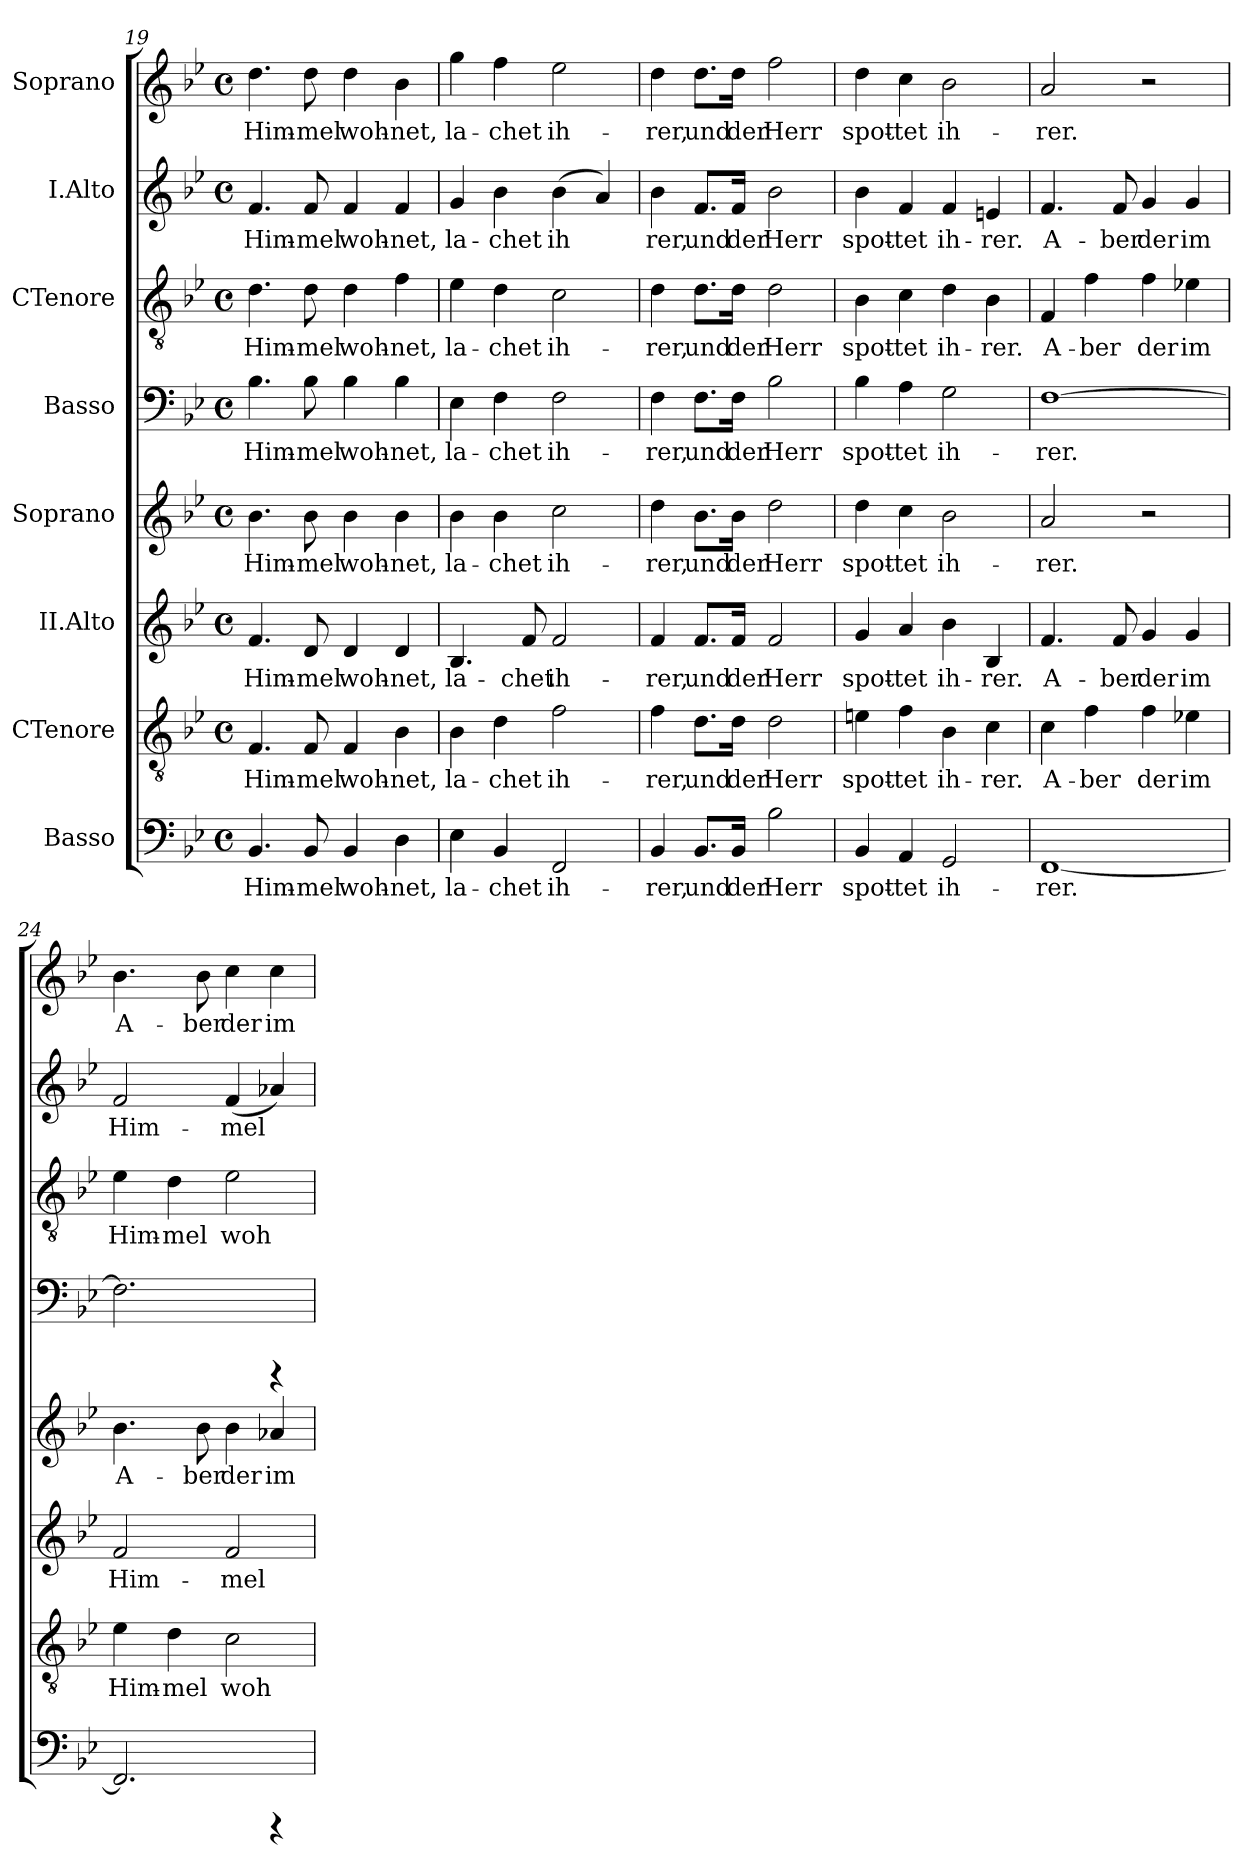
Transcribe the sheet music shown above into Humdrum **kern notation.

**kern	**text	**kern	**text	**kern	**text	**kern	**text	**kern	**text	**kern	**text	**kern	**text	**kern	**text
*part8	*part8	*part7	*part7	*part6	*part6	*part5	*part5	*part4	*part4	*part3	*part3	*part2	*part2	*part1	*part1
*staff8	*staff8	*staff7	*staff7	*staff6	*staff6	*staff5	*staff5	*staff4	*staff4	*staff3	*staff3	*staff2	*staff2	*staff1	*staff1
*I"Basso	*	*I"CTenore	*	*I"II.Alto	*	*I"Soprano	*	*I"Basso	*	*I"CTenore	*	*I"I.Alto	*	*I"Soprano	*
*clefF4	*	*clefGv2	*	*clefG2	*	*clefG2	*	*clefF4	*	*clefGv2	*	*clefG2	*	*clefG2	*
*k[b-e-]	*	*k[b-e-]	*	*k[b-e-]	*	*k[b-e-]	*	*k[b-e-]	*	*k[b-e-]	*	*k[b-e-]	*	*k[b-e-]	*
*B-:	*	*B-:	*	*B-:	*	*B-:	*	*B-:	*	*B-:	*	*B-:	*	*B-:	*
*M4/4	*	*M4/4	*	*M4/4	*	*M4/4	*	*M4/4	*	*M4/4	*	*M4/4	*	*M4/4	*
*met(c)	*	*met(c)	*	*met(c)	*	*met(c)	*	*met(c)	*	*met(c)	*	*met(c)	*	*met(c)	*
=19	=19	=19	=19	=19	=19	=19	=19	=19	=19	=19	=19	=19	=19	=19	=19
!	!LO:LY:b:cj	!	!LO:LY:b:cj	!	!LO:LY:b:rj	!	!LO:LY:b:cj	!	!LO:LY:b:cj	!	!LO:LY:b:cj	!	!LO:LY:b:rj	!	!LO:LY:b:cj
4.BB-/	Him-	4.F/	Him-	4.f/	Him-	4.b-\	Him-	4.B-\	Him-	4.d\	Him-	4.f/	Him-	4.dd\	Him-
!	!LO:LY:b:cj	!	!LO:LY:b:cj	!	!LO:LY:b:rj	!	!LO:LY:b:cj	!	!LO:LY:b:cj	!	!LO:LY:b:cj	!	!LO:LY:b:rj	!	!LO:LY:b:cj
8BB-/	-mel	8F/	-mel	8d/	-mel	8b-\	-mel	8B-\	-mel	8d\	-mel	8f/	-mel	8dd\	-mel
!	!LO:LY:b:cj	!	!LO:LY:b:cj	!	!LO:LY:b:rj	!	!LO:LY:b:cj	!	!LO:LY:b:cj	!	!LO:LY:b:cj	!	!LO:LY:b:rj	!	!LO:LY:b:cj
4BB-/	woh-	4F/	woh-	4d/	woh-	4b-\	woh-	4B-\	woh-	4d\	woh-	4f/	woh-	4dd\	woh-
!	!LO:LY:b:cj	!	!LO:LY:b:cj	!	!LO:LY:b:rj	!	!LO:LY:b:cj	!	!LO:LY:b:cj	!	!LO:LY:b:cj	!	!LO:LY:b:rj	!	!LO:LY:b:cj
4D\	-net,	4B-\	-net,	4d/	-net,	4b-\	-net,	4B-\	-net,	4f\	-net,	4f/	-net,	4b-\	-net,
=20!	=20!	=20!	=20!	=20!	=20!	=20!	=20!	=20!	=20!	=20!	=20!	=20!	=20!	=20!	=20!
!	!LO:LY:b:cj	!	!LO:LY:b:cj	!	!LO:LY:b:rj	!	!LO:LY:b:cj	!	!LO:LY:b:cj	!	!LO:LY:b:cj	!	!LO:LY:b:rj	!	!LO:LY:b:cj
4E-\	la-	4B-\	la-	4.B-/	la-	4b-\	la-	4E-\	la-	4e-\	la-	4g/	la-	4gg\	la-
!	!LO:LY:b:cj	!	!LO:LY:b:cj	!	!	!	!LO:LY:b:cj	!	!LO:LY:b:cj	!	!LO:LY:b:cj	!	!LO:LY:b:rj	!	!LO:LY:b:cj
4BB-/	-chet	4d\	-chet	.	.	4b-\	-chet	4F\	-chet	4d\	-chet	4b-\	-chet	4ff\	-chet
!	!	!	!	!	!LO:LY:b:rj	!	!	!	!	!	!	!	!	!	!
.	.	.	.	8f/	-chet	.	.	.	.	.	.	.	.	.	.
!	!LO:LY:b:cj	!	!LO:LY:b:cj	!	!LO:LY:b:rj	!	!LO:LY:b:cj	!	!LO:LY:b:cj	!	!LO:LY:b:cj	!	!LO:LY:b:rj	!	!LO:LY:b:cj
2FF/	ih-	2f\	ih-	2f/	ih-	2cc\	ih-	2F\	ih-	2c\	ih-	(>4b-\	ih-	2ee-\	ih-
!	!	!	!	!	!	!	!	!	!	!	!	!	!LO:LY:b:rj	!	!
.	.	.	.	.	.	.	.	.	.	.	.	4a/)	--	.	.
!!LO:LB:g=z
=21!	=21!	=21!	=21!	=21!	=21!	=21!	=21!	=21!	=21!	=21!	=21!	=21!	=21!	=21!	=21!
!	!LO:LY:b:cj	!	!LO:LY:b:cj	!	!LO:LY:b:rj	!	!LO:LY:b:cj	!	!LO:LY:b:cj	!	!LO:LY:b:cj	!	!LO:LY:b:rj	!	!LO:LY:b:cj
4BB-/	-rer,	4f\	-rer,	4f/	-rer,	4dd\	-rer,	4F\	-rer,	4d\	-rer,	4b-\	-rer,	4dd\	-rer,
!	!LO:LY:b:cj	!	!LO:LY:b:cj	!	!LO:LY:b:rj	!	!LO:LY:b:cj	!	!LO:LY:b:cj	!	!LO:LY:b:cj	!	!LO:LY:b:rj	!	!LO:LY:b:cj
8.BB-/L	und	8.d\L	und	8.f/L	und	8.b-\L	und	8.F\L	und	8.d\L	und	8.f/L	und	8.dd\L	und
!	!LO:LY:b:cj	!	!LO:LY:b:cj	!	!LO:LY:b:rj	!	!LO:LY:b:cj	!	!LO:LY:b:cj	!	!LO:LY:b:cj	!	!LO:LY:b:rj	!	!LO:LY:b:cj
16BB-/Jk	der	16d\Jk	der	16f/Jk	der	16b-\Jk	der	16F\Jk	der	16d\Jk	der	16f/Jk	der	16dd\Jk	der
!	!LO:LY:b:cj	!	!LO:LY:b:cj	!	!LO:LY:b:rj	!	!LO:LY:b:cj	!	!LO:LY:b:cj	!	!LO:LY:b:cj	!	!LO:LY:b:rj	!	!LO:LY:b:cj
2B-\	Herr	2d\	Herr	2f/	Herr	2dd\	Herr	2B-\	Herr	2d\	Herr	2b-\	Herr	2ff\	Herr
=22!	=22!	=22!	=22!	=22!	=22!	=22!	=22!	=22!	=22!	=22!	=22!	=22!	=22!	=22!	=22!
!	!LO:LY:b:cj	!	!LO:LY:b:cj	!	!LO:LY:b:rj	!	!LO:LY:b:cj	!	!LO:LY:b:cj	!	!LO:LY:b:cj	!	!LO:LY:b:rj	!	!LO:LY:b:cj
4BB-/	spot-	4en\	spot-	4g/	spot-	4dd\	spot-	4B-\	spot-	4B-\	spot-	4b-\	spot-	4dd\	spot-
!	!LO:LY:b:cj	!	!LO:LY:b:cj	!	!LO:LY:b:rj	!	!LO:LY:b:cj	!	!LO:LY:b:cj	!	!LO:LY:b:cj	!	!LO:LY:b:rj	!	!LO:LY:b:cj
4AA/	-tet	4f\	-tet	4a/	-tet	4cc\	-tet	4A\	-tet	4c\	-tet	4f/	-tet	4cc\	-tet
!	!LO:LY:b:cj	!	!LO:LY:b:cj	!	!LO:LY:b:rj	!	!LO:LY:b:cj	!	!LO:LY:b:cj	!	!LO:LY:b:cj	!	!LO:LY:b:rj	!	!LO:LY:b:cj
2GG/	ih-	4B-\	ih-	4b-\	ih-	2b-\	ih-	2G\	ih-	4d\	ih-	4f/	ih-	2b-\	ih-
!	!	!	!LO:LY:b:cj	!	!LO:LY:b:rj	!	!	!	!	!	!LO:LY:b:cj	!	!LO:LY:b:rj	!	!
.	.	4c\	-rer.	4B-/	-rer.	.	.	.	.	4B-\	-rer.	4en/	-rer.	.	.
=23!	=23!	=23!	=23!	=23!	=23!	=23!	=23!	=23!	=23!	=23!	=23!	=23!	=23!	=23!	=23!
!	!LO:LY:b:cj	!	!LO:LY:b:cj	!	!LO:LY:b:rj	!	!LO:LY:b:cj	!	!LO:LY:b:cj	!	!LO:LY:b:cj	!	!LO:LY:b:rj	!	!LO:LY:b:cj
[<1FF	-rer.	4c\	A-	4.f/	A-	2a/	-rer.	[>1F	-rer.	4F/	A-	4.f/	A-	2a/	-rer.
!	!	!	!LO:LY:b:cj	!	!	!	!	!	!	!	!LO:LY:b:cj	!	!	!	!
.	.	4f\	-ber	.	.	.	.	.	.	4f\	-ber	.	.	.	.
!	!	!	!	!	!LO:LY:b:rj	!	!	!	!	!	!	!	!LO:LY:b:rj	!	!
.	.	.	.	8f/	-ber	.	.	.	.	.	.	8f/	-ber	.	.
!	!	!	!LO:LY:b:cj	!	!LO:LY:b:rj	!	!	!	!	!	!LO:LY:b:cj	!	!LO:LY:b:rj	!	!
.	.	4f\	der	4g/	der	2r	.	.	.	4f\	der	4g/	der	2r	.
!	!	!	!LO:LY:b:cj	!	!LO:LY:b:rj	!	!	!	!	!	!LO:LY:b:cj	!	!LO:LY:b:rj	!	!
.	.	4e-X\	im	4g/	im	.	.	.	.	4e-X\	im	4g/	im	.	.
=24!	=24!	=24!	=24!	=24!	=24!	=24!	=24!	=24!	=24!	=24!	=24!	=24!	=24!	=24!	=24!
!	!LO:LY:b:cj	!	!LO:LY:b:cj	!	!LO:LY:b:rj	!	!LO:LY:b:cj	!	!LO:LY:b:cj	!	!LO:LY:b:cj	!	!LO:LY:b:rj	!	!LO:LY:b:cj
2.FF/]	.	4e-\	Him-	2f/	Him-	4.b-\	A-	2.F\]	.	4e-\	Him-	2f/	Him-	4.b-\	A-
!	!	!	!LO:LY:b:cj	!	!	!	!	!	!	!	!LO:LY:b:cj	!	!	!	!
.	.	4d\	-mel	.	.	.	.	.	.	4d\	-mel	.	.	.	.
!	!	!	!	!	!	!	!LO:LY:b:cj	!	!	!	!	!	!	!	!LO:LY:b:cj
.	.	.	.	.	.	8b-\	-ber	.	.	.	.	.	.	8b-\	-ber
!	!	!	!LO:LY:b:cj	!	!LO:LY:b:rj	!	!LO:LY:b:cj	!	!	!	!LO:LY:b:cj	!	!LO:LY:b:rj	!	!LO:LY:b:cj
.	.	2c\	woh-	2f/	-mel	4b-\	der	.	.	2e-\	woh-	(<4f/	-mel	4cc\	der
!	!	!	!	!	!	!	!LO:LY:b:cj	!	!	!	!	!	!LO:LY:b:rj	!	!LO:LY:b:cj
4rCCC	.	.	.	.	.	4a-X/	im	4rCCC	.	.	.	4a-X/)	.	4cc\	im
=!	=!	=!	=!	=!	=!	=!	=!	=!	=!	=!	=!	=!	=!	=!	=!
*-	*-	*-	*-	*-	*-	*-	*-	*-	*-	*-	*-	*-	*-	*-	*-
